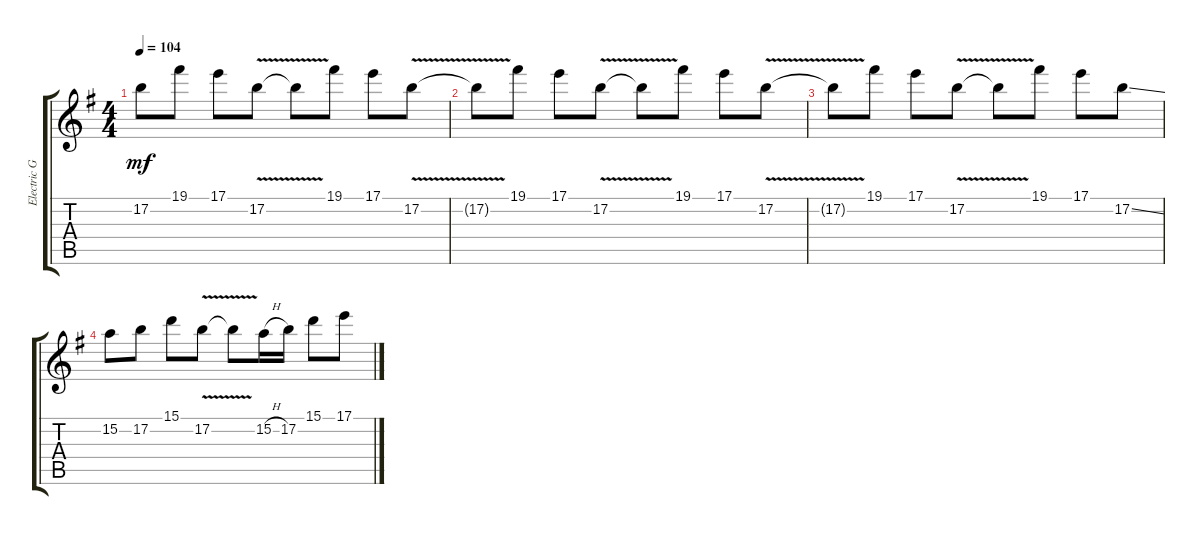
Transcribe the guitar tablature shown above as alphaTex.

\track ("Electric Guitar" "Electric G") {instrument distortionguitar}
\staff {score tabs}
\tuning (B3 Gb3 D3 A2 E2 B1) {hide}
\ts (4 4)
\tempo 104
\clef g2
\ks eminor
17.2.8{dy mf} 19.1.8 17.1.8 17.2{v}.8 17.2{v t}.8 19.1.8 17.1.8 17.2{v}.8 |
17.2{v t}.8 19.1.8 17.1.8 17.2{v}.8 17.2{v t}.8 19.1.8 17.1.8 17.2{v}.8 |
17.2{v t}.8 19.1.8 17.1.8 17.2{v}.8 17.2{v t}.8 19.1.8 17.1.8 17.2{ss}.8 |
15.2.8 17.2.8 15.1.8 17.2{v}.8 17.2{v t}.8 15.2{h}.16 17.2.16 15.1.8 17.1.8
